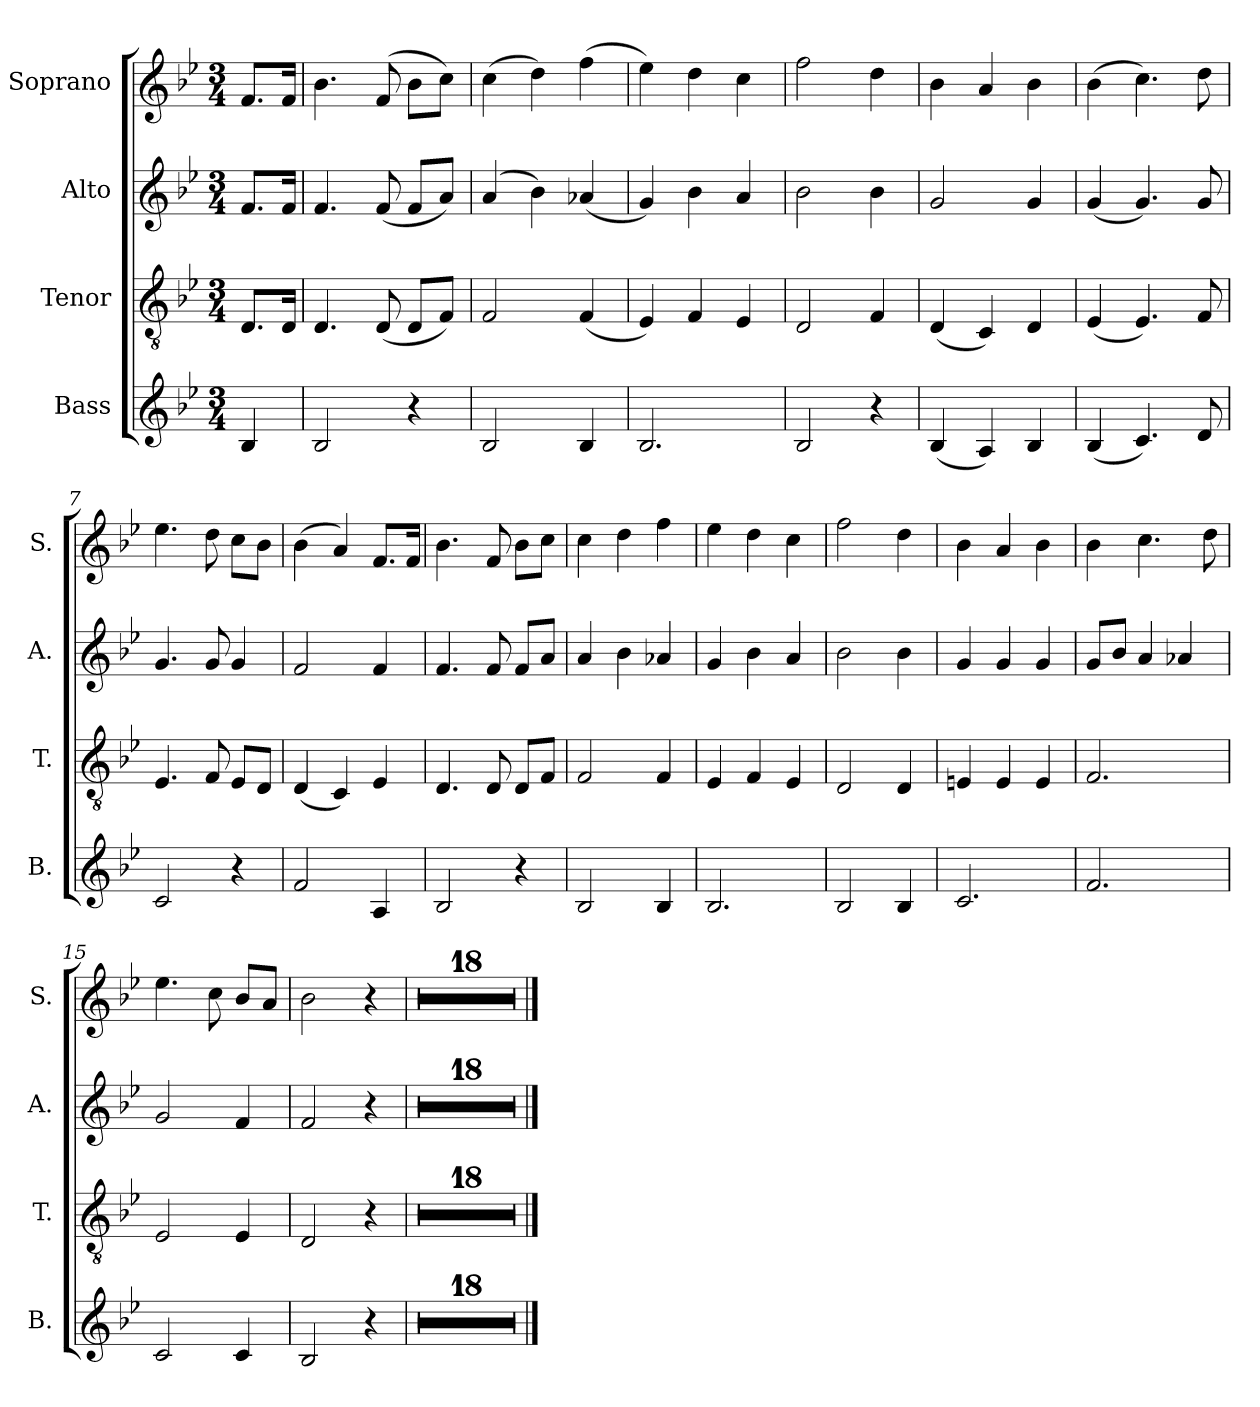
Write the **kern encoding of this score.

**kern	**kern	**kern	**kern
*part4	*part3	*part2	*part1
*staff4	*staff3	*staff2	*staff1
*I"Bass	*I"Tenor	*I"Alto	*I"Soprano
*I'B.	*I'T.	*I'A.	*I'S.
*clefG2	*clefGv2	*clefG2	*clefG2
*k[b-e-]	*k[b-e-]	*k[b-e-]	*k[b-e-]
*M3/4	*M3/4	*M3/4	*M3/4
*MM60	*MM60	*MM60	*MM60
=	=	=	=
4B-/	8.D/L	8.f/L	8.f/L
.	16D/Jk	16f/Jk	16f/Jk
=1	=1	=1	=1
2B-/	4.D/	4.f/	4.b-\
.	(8D/	(8f/	(8f/
4r	8D/L	8f/L	8b-\L
.	8F/J)	8a/J)	8cc\J)
=2	=2	=2	=2
2B-/	2F/	(4a/	(4cc\
.	.	4b-\)	4dd\)
4B-/	(4F/	(4a-X/	(4ff\
=3	=3	=3	=3
2.B-/	4E-/)	4g/)	4ee-\)
.	4F/	4b-\	4dd\
.	4E-/	4a/	4cc\
=4	=4	=4	=4
2B-/	2D/	2b-\	2ff\
4r	4F/	4b-\	4dd\
=5	=5	=5	=5
(4B-/	(4D/	2g/	4b-\
4A/)	4C/)	.	4a/
4B-/	4D/	4g/	4b-\
=6	=6	=6	=6
(4B-/	(4E-/	(4g/	(4b-\
4.c/)	4.E-/)	4.g/)	4.cc\)
8d/	8F/	8g/	8dd\
=7	=7	=7	=7
2c/	4.E-/	4.g/	4.ee-\
.	8F/	8g/	8dd\
4r	8E-/L	4g/	8cc\L
.	8D/J	.	8b-\J
!!LO:LB:g=z
=8	=8	=8	=8
2f/	(4D/	2f/	(4b-\
.	4C/)	.	4a/)
4A/	4E-/	4f/	8.f/L
.	.	.	16f/Jk
=9	=9	=9	=9
2B-/	4.D/	4.f/	4.b-\
.	8D/	8f/	8f/
4r	8D/L	8f/L	8b-\L
.	8F/J	8a/J	8cc\J
=10	=10	=10	=10
2B-/	2F/	4a/	4cc\
.	.	4b-\	4dd\
4B-/	4F/	4a-X/	4ff\
=11	=11	=11	=11
2.B-/	4E-/	4g/	4ee-\
.	4F/	4b-\	4dd\
.	4E-/	4a/	4cc\
=12	=12	=12	=12
2B-/	2D/	2b-\	2ff\
4B-/	4D/	4b-\	4dd\
=13	=13	=13	=13
2.c/	4En/	4g/	4b-\
.	4E/	4g/	4a/
.	4E/	4g/	4b-\
=14	=14	=14	=14
2.f/	2.F/	8g/L	4b-\
.	.	8b-/J	.
.	.	4a/	4.cc\
.	.	4a-X/	.
.	.	.	8dd\
=15	=15	=15	=15
2c/	2E-/	2g/	4.ee-\
.	.	.	8cc\
4c/	4E-/	4f/	8b-/L
.	.	.	8a/J
=16	=16	=16	=16
2B-/	2D/	2f/	2b-\
4r	4r	4r	4r
=17	=17	=17	=17
2.r	2.r	2.r	2.r
!!LO:PB:g=z
=18	=18	=18	=18
2.r	2.r	2.r	2.r
=19	=19	=19	=19
2.r	2.r	2.r	2.r
=20	=20	=20	=20
2.r	2.r	2.r	2.r
=21	=21	=21	=21
2.r	2.r	2.r	2.r
=22	=22	=22	=22
2.r	2.r	2.r	2.r
=23	=23	=23	=23
2.r	2.r	2.r	2.r
=24	=24	=24	=24
2.r	2.r	2.r	2.r
=25	=25	=25	=25
2.r	2.r	2.r	2.r
=26	=26	=26	=26
2.r	2.r	2.r	2.r
=27	=27	=27	=27
2.r	2.r	2.r	2.r
=28	=28	=28	=28
2.r	2.r	2.r	2.r
=29	=29	=29	=29
2.r	2.r	2.r	2.r
=30	=30	=30	=30
2.r	2.r	2.r	2.r
=31	=31	=31	=31
2.r	2.r	2.r	2.r
=32	=32	=32	=32
2.r	2.r	2.r	2.r
=33	=33	=33	=33
2.r	2.r	2.r	2.r
=34	=34	=34	=34
2.r	2.r	2.r	2.r
==	==	==	==
*-	*-	*-	*-
